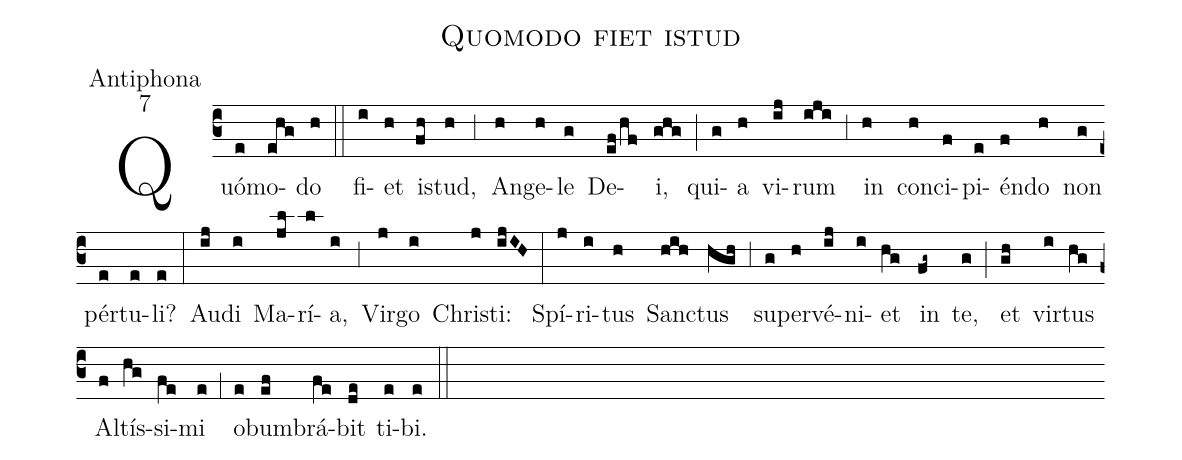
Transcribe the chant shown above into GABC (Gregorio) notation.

name:Quomodo fiet istud;
office-part:Antiphona;
mode:7;
%%
(c3) Quó(e)mo(ehg)do(h) (::)
fi(i)et(h) i(fh)stud,(h) (,3) An(h)ge(h)le(g) De(ef/hf)i,(ghg) (;) qui(g)a(h) vi(ij)rum(iji) (,3) in(h) con(h)ci(f)pi(e)én(f)do(h) non(g) pér(e)tu(e)li?(e) (:)
Au(ij)di(i) Ma(jl)rí(l)a,(i) (,3) Vir(j)go(i) Chri(j)sti:(ijIH) (:)
Spí(j)ri(i)tus(h) San(hih)ctus(hgh) (,3) su(g)per(h)vé(ij)ni(i)et(hg) in(fg~) te,(g) (;) et(gh) vir(i)tus(hg) Al(f)tís(hg)si(fe)mi(e) (,1) o(e)bum(ef)brá(fe)bit(de) ti(e)bi.(e) (::)
